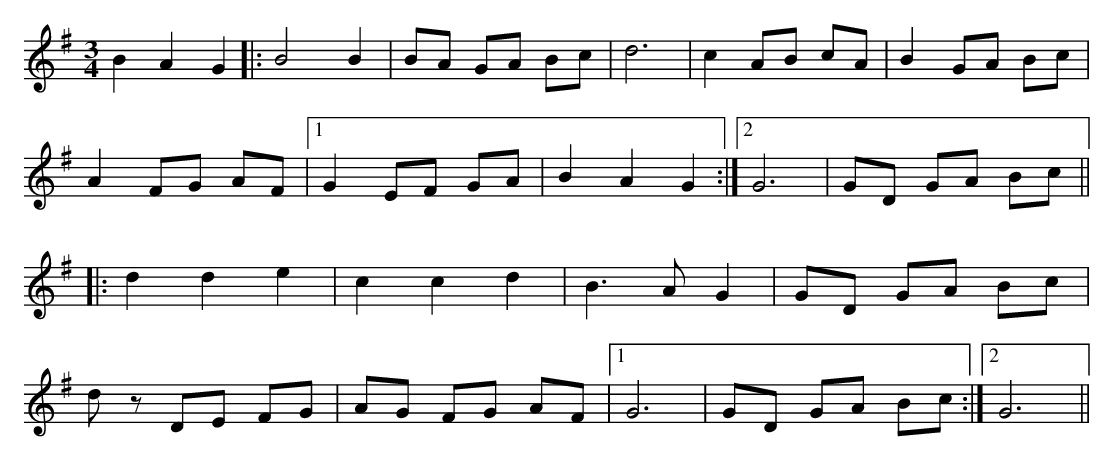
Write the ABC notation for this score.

X:1
M:3/4
K:G
B2 A2 G2|:B4 B2|BA GA Bc|d6|c2 AB cA|B2 GA Bc|
A2 FG AF|1 G2 EF GA|B2 A2 G2:|2 G6|GD GA Bc||
|:d2 d2 e2|c2 c2 d2|B3 A G2|GD GA Bc|
dz DE FG|AG FG AF|1 G6|GD GA Bc:|2 G6||
